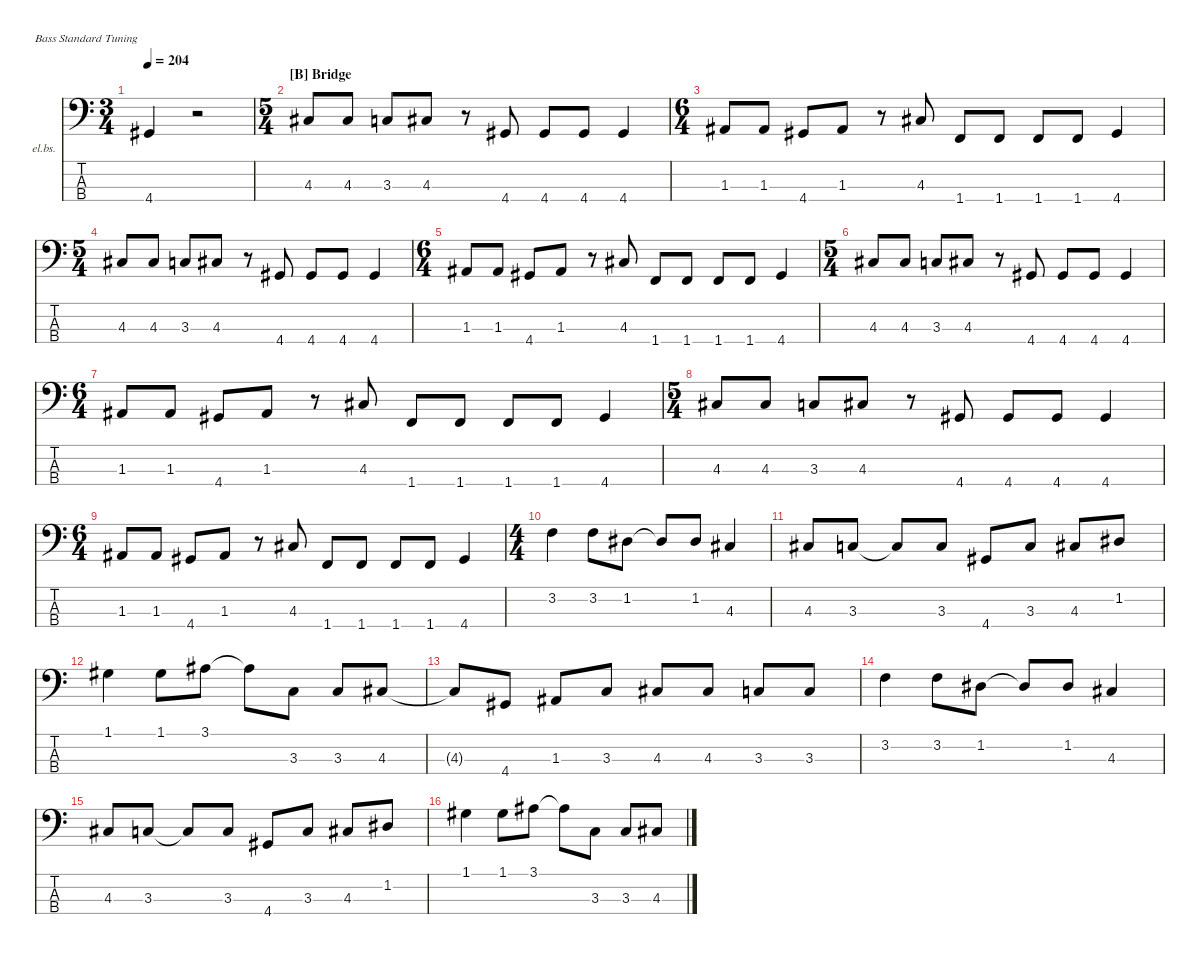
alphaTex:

\hideDynamics
\bracketExtendMode nobrackets
\firstSystemTrackNameOrientation horizontal
\track ("bass" "el.bs.") {instrument electricbassfinger}
\staff {score tabs}
\tuning (G2 D2 A1 E1)
\ts (3 4)
\tempo 204
\clef f4
\ks aminor
4.4{acc #}.4{dy ff beam Up} r.2{beam Down} |
\ts (5 4)
\section ("B" "Bridge")
4.3{acc #}.8{beam Up} 4.3{acc #}.8{beam Up} 3.3.8{beam Up} 4.3{acc #}.8{beam Up} r.8{beam Up} 4.4{acc #}.8{beam Up} 4.4{acc #}.8{beam Up} 4.4{acc #}.8{beam Up} 4.4{acc #}.4{beam Up} |
\ts (6 4)
1.3{acc #}.8{beam Up} 1.3{acc #}.8{beam Up} 4.4{acc #}.8{beam Up} 1.3{acc #}.8{beam Up} r.8{beam Up} 4.3{acc #}.8{beam Up} 1.4.8{beam Up} 1.4.8{beam Up} 1.4.8{beam Up} 1.4.8{beam Up} 4.4{acc #}.4{beam Up} |
\ts (5 4)
4.3{acc #}.8{beam Up} 4.3{acc #}.8{beam Up} 3.3.8{beam Up} 4.3{acc #}.8{beam Up} r.8{beam Up} 4.4{acc #}.8{beam Up} 4.4{acc #}.8{beam Up} 4.4{acc #}.8{beam Up} 4.4{acc #}.4{beam Up} |
\ts (6 4)
1.3{acc #}.8{beam Up} 1.3{acc #}.8{beam Up} 4.4{acc #}.8{beam Up} 1.3{acc #}.8{beam Up} r.8{beam Up} 4.3{acc #}.8{beam Up} 1.4.8{beam Up} 1.4.8{beam Up} 1.4.8{beam Up} 1.4.8{beam Up} 4.4{acc #}.4{beam Up} |
\ts (5 4)
4.3{acc #}.8{beam Up} 4.3{acc #}.8{beam Up} 3.3.8{beam Up} 4.3{acc #}.8{beam Up} r.8{beam Up} 4.4{acc #}.8{beam Up} 4.4{acc #}.8{beam Up} 4.4{acc #}.8{beam Up} 4.4{acc #}.4{beam Up} |
\ts (6 4)
1.3{acc #}.8{beam Up} 1.3{acc #}.8{beam Up} 4.4{acc #}.8{beam Up} 1.3{acc #}.8{beam Up} r.8{beam Up} 4.3{acc #}.8{beam Up} 1.4.8{beam Up} 1.4.8{beam Up} 1.4.8{beam Up} 1.4.8{beam Up} 4.4{acc #}.4{beam Up} |
\ts (5 4)
4.3{acc #}.8{beam Up} 4.3{acc #}.8{beam Up} 3.3.8{beam Up} 4.3{acc #}.8{beam Up} r.8{beam Up} 4.4{acc #}.8{beam Up} 4.4{acc #}.8{beam Up} 4.4{acc #}.8{beam Up} 4.4{acc #}.4{beam Up} |
\ts (6 4)
1.3{acc #}.8{beam Up} 1.3{acc #}.8{beam Up} 4.4{acc #}.8{beam Up} 1.3{acc #}.8{beam Up} r.8{beam Up} 4.3{acc #}.8{beam Up} 1.4.8{beam Up} 1.4.8{beam Up} 1.4.8{beam Up} 1.4.8{beam Up} 4.4{acc #}.4{beam Up} |
\ts (4 4)
3.2.4{beam Down} 3.2.8{beam Down} 1.2{acc #}.8{beam Down} 1.2{t acc #}.8{beam Up} 1.2{acc #}.8{beam Up} 4.3{acc #}.4{beam Up} |
4.3{acc #}.8{beam Up} 3.3.8{beam Up} 3.3{t}.8{beam Up} 3.3.8{beam Up} 4.4{acc #}.8{beam Up} 3.3.8{beam Up} 4.3{acc #}.8{beam Up} 1.2{acc #}.8{beam Up} |
1.1{acc #}.4{beam Down} 1.1{acc #}.8{beam Down} 3.1{acc #}.8{beam Down} 3.1{t acc #}.8{beam Down} 3.3.8{beam Down} 3.3.8{dy fff beam Up} 4.3{acc #}.8{dy ff beam Up} |
4.3{t acc #}.8{beam Up} 4.4{acc #}.8{beam Up} 1.3{acc #}.8{beam Up} 3.3.8{beam Up} 4.3{acc #}.8{beam Up} 4.3{acc #}.8{beam Up} 3.3.8{beam Up} 3.3.8{beam Up} |
3.2.4{beam Down} 3.2.8{beam Down} 1.2{acc #}.8{beam Down} 1.2{t acc #}.8{beam Up} 1.2{acc #}.8{beam Up} 4.3{acc #}.4{beam Up} |
4.3{acc #}.8{beam Up} 3.3.8{beam Up} 3.3{t}.8{beam Up} 3.3.8{beam Up} 4.4{acc #}.8{beam Up} 3.3.8{beam Up} 4.3{acc #}.8{beam Up} 1.2{acc #}.8{beam Up} |
1.1{acc #}.4{beam Down} 1.1{acc #}.8{beam Down} 3.1{acc #}.8{beam Down} 3.1{t acc #}.8{beam Down} 3.3.8{beam Down} 3.3.8{dy fff beam Up} 4.3{acc #}.8{dy ff beam Up}
